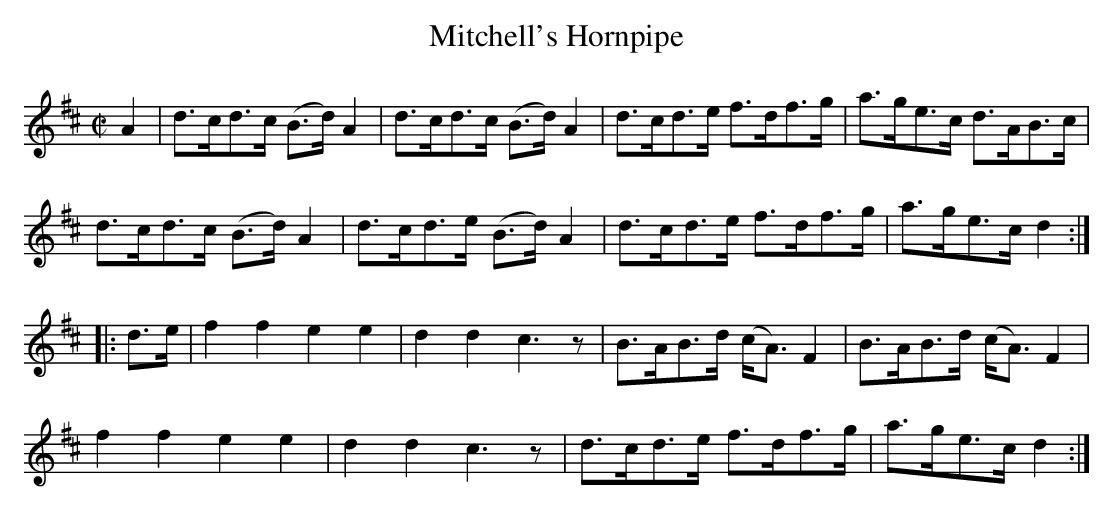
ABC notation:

X:1
T: Mitchell's Hornpipe
M: C|
L: 1/8
K: D
    A2 | d>cd>c (B>d) A2 | d>cd>c (B>d) A2 | d>cd>e  f>df>g  | a>ge>c d>AB>c   |
         d>cd>c (B>d) A2 | d>cd>e (B>d) A2 | d>cd>e  f>df>g  | a>ge>c d2      :|
|: d>e | f2 f2    e2  e2 | d2 d2   c3   z  | B>AB>d (c<A) F2 | B>AB>d (c<A) F2 |
         f2 f2    e2  e2 | d2 d2   c3   z  | d>cd>e  f>df>g  | a>ge>c d2      :|
